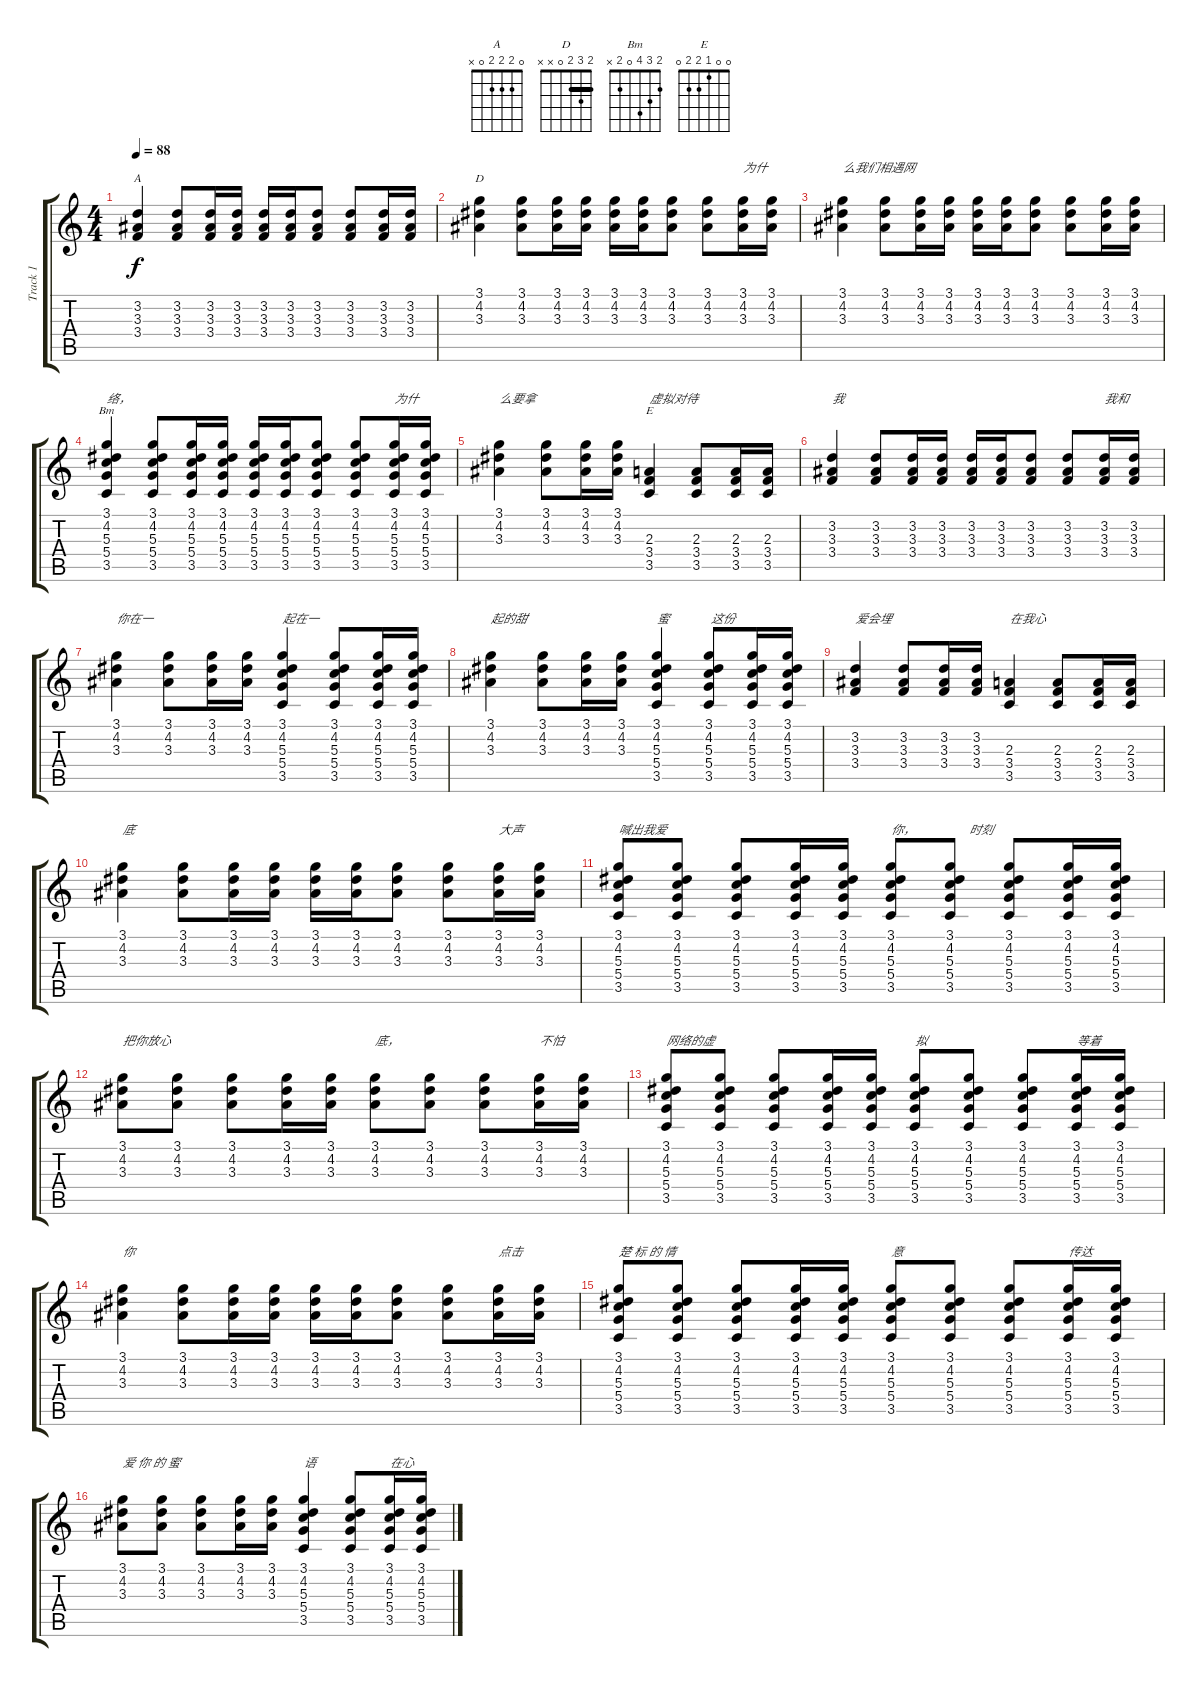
\track ("Track 1" "Track 1") {instrument acousticguitarsteel}
\staff {score tabs}
\tuning (E4 B3 G3 D3 A2 E2) {hide}
\chord ("A" 0 2 2 2 0 x)
\chord ("D" 2 3 2 0 x x) {barre 2}
\chord ("Bm" 2 3 4 0 2 x)
\chord ("E" 0 0 1 2 2 0)
\ts (4 4)
\tempo 88
\clef g2
\ks c
(3.2 3.3 3.4).4{ch "A" dy f} (3.2 3.3 3.4).8 (3.2 3.3 3.4).16 (3.2 3.3 3.4).16 (3.2 3.3 3.4).16 (3.2 3.3 3.4).16 (3.2 3.3 3.4).8 (3.2 3.3 3.4).8 (3.2 3.3 3.4).16 (3.2 3.3 3.4).16 |
(3.1 4.2 3.3).4{ch "D"} (3.1 4.2 3.3).8 (3.1 4.2 3.3).16 (3.1 4.2 3.3).16 (3.1 4.2 3.3).16 (3.1 4.2 3.3).16 (3.1 4.2 3.3).8 (3.1 4.2 3.3).8 (3.1 4.2 3.3).16{txt "为什"} (3.1 4.2 3.3).16 |
(3.1 4.2 3.3).4{txt "么我们相遇网"} (3.1 4.2 3.3).8 (3.1 4.2 3.3).16 (3.1 4.2 3.3).16 (3.1 4.2 3.3).16 (3.1 4.2 3.3).16 (3.1 4.2 3.3).8 (3.1 4.2 3.3).8 (3.1 4.2 3.3).16 (3.1 4.2 3.3).16 |
(3.1 4.2 5.3 5.4 3.5).4{ch "Bm" txt "络，                             "} (3.1 4.2 5.3 5.4 3.5).8 (3.1 4.2 5.3 5.4 3.5).16 (3.1 4.2 5.3 5.4 3.5).16 (3.1 4.2 5.3 5.4 3.5).16 (3.1 4.2 5.3 5.4 3.5).16 (3.1 4.2 5.3 5.4 3.5).8 (3.1 4.2 5.3 5.4 3.5).8 (3.1 4.2 5.3 5.4 3.5).16{txt "为什"} (3.1 4.2 5.3 5.4 3.5).16 |
(3.1 4.2 3.3).4{txt "么要拿"} (3.1 4.2 3.3).8 (3.1 4.2 3.3).16 (3.1 4.2 3.3).16 (2.3 3.4 3.5).4{ch "E" txt "虚拟对待"} (2.3 3.4 3.5).8 (2.3 3.4 3.5).16 (2.3 3.4 3.5).16 |
(3.2 3.3 3.4).4{txt "我"} (3.2 3.3 3.4).8 (3.2 3.3 3.4).16 (3.2 3.3 3.4).16 (3.2 3.3 3.4).16 (3.2 3.3 3.4).16 (3.2 3.3 3.4).8 (3.2 3.3 3.4).8 (3.2 3.3 3.4).16{txt "我和"} (3.2 3.3 3.4).16 |
(3.1 4.2 3.3).4{txt "你在一"} (3.1 4.2 3.3).8 (3.1 4.2 3.3).16 (3.1 4.2 3.3).16 (3.1 4.2 5.3 5.4 3.5).4{txt "起在一"} (3.1 4.2 5.3 5.4 3.5).8 (3.1 4.2 5.3 5.4 3.5).16 (3.1 4.2 5.3 5.4 3.5).16 |
(3.1 4.2 3.3).4{txt "起的甜"} (3.1 4.2 3.3).8 (3.1 4.2 3.3).16 (3.1 4.2 3.3).16 (3.1 4.2 5.3 5.4 3.5).4{txt "蜜              这份"} (3.1 4.2 5.3 5.4 3.5).8 (3.1 4.2 5.3 5.4 3.5).16 (3.1 4.2 5.3 5.4 3.5).16 |
(3.2 3.3 3.4).4{txt "爱会埋"} (3.2 3.3 3.4).8 (3.2 3.3 3.4).16 (3.2 3.3 3.4).16 (2.3 3.4 3.5).4{txt "在我心"} (2.3 3.4 3.5).8 (2.3 3.4 3.5).16 (2.3 3.4 3.5).16 |
(3.1 4.2 3.3).4{txt "底"} (3.1 4.2 3.3).8 (3.1 4.2 3.3).16 (3.1 4.2 3.3).16 (3.1 4.2 3.3).16 (3.1 4.2 3.3).16 (3.1 4.2 3.3).8 (3.1 4.2 3.3).8 (3.1 4.2 3.3).16{txt "大声"} (3.1 4.2 3.3).16 |
(3.1 4.2 5.3 5.4 3.5).8{txt "喊出我爱"} (3.1 4.2 5.3 5.4 3.5).8 (3.1 4.2 5.3 5.4 3.5).8 (3.1 4.2 5.3 5.4 3.5).16 (3.1 4.2 5.3 5.4 3.5).16 (3.1 4.2 5.3 5.4 3.5).8{txt "你，                  时刻"} (3.1 4.2 5.3 5.4 3.5).8 (3.1 4.2 5.3 5.4 3.5).8 (3.1 4.2 5.3 5.4 3.5).16 (3.1 4.2 5.3 5.4 3.5).16 |
(3.1 4.2 3.3).8{txt "把你放心"} (3.1 4.2 3.3).8 (3.1 4.2 3.3).8 (3.1 4.2 3.3).16 (3.1 4.2 3.3).16 (3.1 4.2 3.3).8{txt "底，"} (3.1 4.2 3.3).8 (3.1 4.2 3.3).8 (3.1 4.2 3.3).16{txt "不怕"} (3.1 4.2 3.3).16 |
(3.1 4.2 5.3 5.4 3.5).8{txt "网络的虚"} (3.1 4.2 5.3 5.4 3.5).8 (3.1 4.2 5.3 5.4 3.5).8 (3.1 4.2 5.3 5.4 3.5).16 (3.1 4.2 5.3 5.4 3.5).16 (3.1 4.2 5.3 5.4 3.5).8{txt "拟    "} (3.1 4.2 5.3 5.4 3.5).8 (3.1 4.2 5.3 5.4 3.5).8 (3.1 4.2 5.3 5.4 3.5).16{txt "等着"} (3.1 4.2 5.3 5.4 3.5).16 |
(3.1 4.2 3.3).4{txt "你"} (3.1 4.2 3.3).8 (3.1 4.2 3.3).16 (3.1 4.2 3.3).16 (3.1 4.2 3.3).16 (3.1 4.2 3.3).16 (3.1 4.2 3.3).8 (3.1 4.2 3.3).8 (3.1 4.2 3.3).16{txt "点击"} (3.1 4.2 3.3).16 |
(3.1 4.2 5.3 5.4 3.5).8{txt "楚 标 的 情"} (3.1 4.2 5.3 5.4 3.5).8 (3.1 4.2 5.3 5.4 3.5).8 (3.1 4.2 5.3 5.4 3.5).16 (3.1 4.2 5.3 5.4 3.5).16 (3.1 4.2 5.3 5.4 3.5).8{txt "意    "} (3.1 4.2 5.3 5.4 3.5).8 (3.1 4.2 5.3 5.4 3.5).8 (3.1 4.2 5.3 5.4 3.5).16{txt "传达"} (3.1 4.2 5.3 5.4 3.5).16 |
(3.1 4.2 3.3).8{txt "爱 你 的 蜜"} (3.1 4.2 3.3).8 (3.1 4.2 3.3).8 (3.1 4.2 3.3).16 (3.1 4.2 3.3).16 (3.1 4.2 5.3 5.4 3.5).4{txt "语"} (3.1 4.2 5.3 5.4 3.5).8 (3.1 4.2 5.3 5.4 3.5).16{txt "在心"} (3.1 4.2 5.3 5.4 3.5).16
